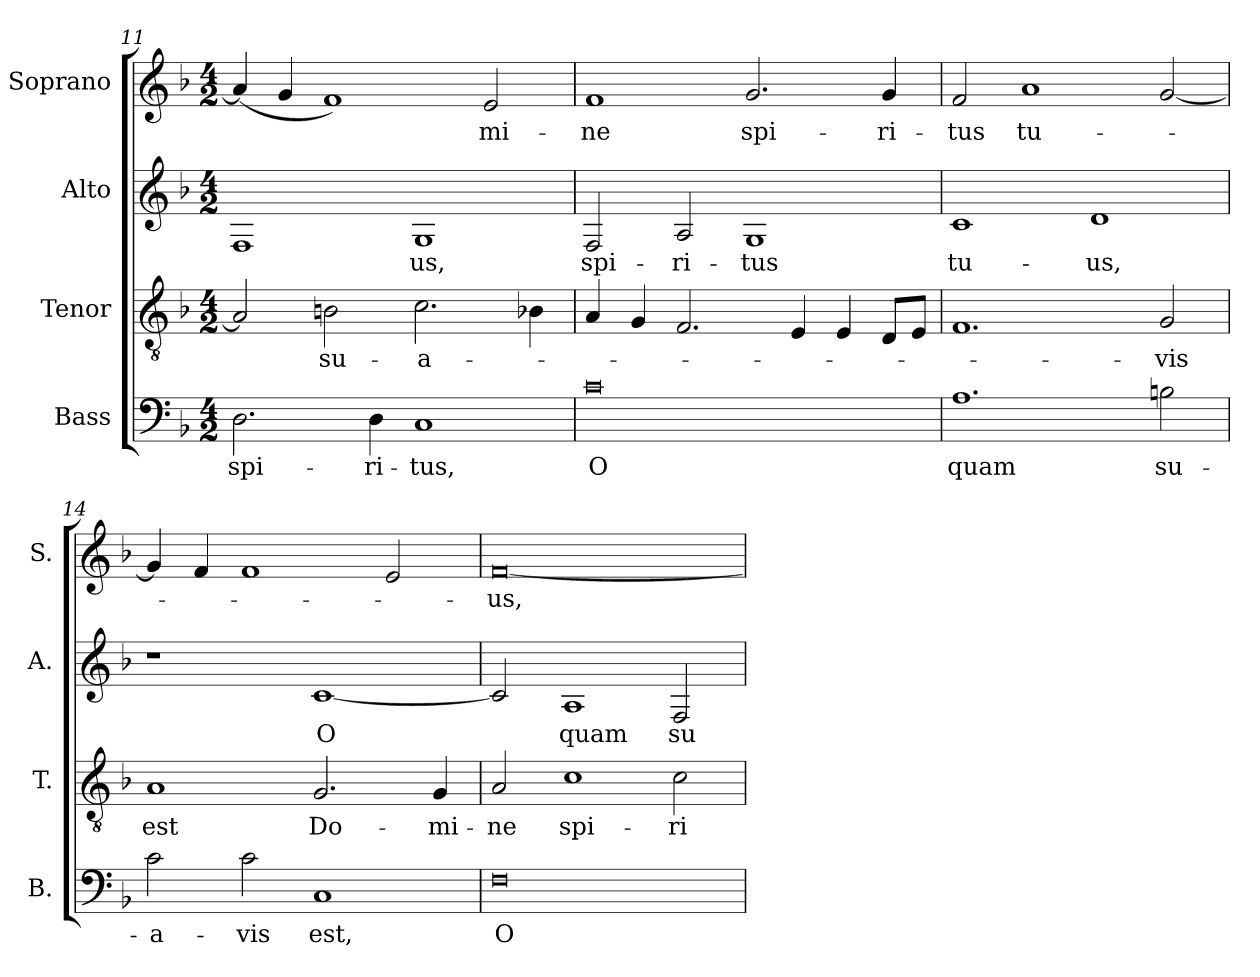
**kern	**text	**kern	**text	**kern	**text	**kern	**text
*part4	*part4	*part3	*part3	*part2	*part2	*part1	*part1
*staff4	*staff4	*staff3	*staff3	*staff2	*staff2	*staff1	*staff1
*I"Bass	*	*I"Tenor	*	*I"Alto	*	*I"Soprano	*
*I'B.	*	*I'T.	*	*I'A.	*	*I'S.	*
*clefF4	*	*clefGv2	*	*clefG2	*	*clefG2	*
*	*	*ITrd7c12	*	*	*	*	*
*k[b-]	*	*k[b-]	*	*k[b-]	*	*k[b-]	*
*F:	*	*F:	*	*F:	*	*F:	*
*M4/2	*	*M4/2	*	*M4/2	*	*M4/2	*
=11	=11	=11	=11	=11	=11	=11	=11
!	!LO:LY:b:color=#000000	!	!	!	!	!	!
2.Di\	spi-	2AAi/]	.	1Fi	.	(4ai/]	.
.	.	.	.	.	.	4gi/	.
!	!	!	!LO:LY:b:color=#000000	!	!	!	!
.	.	2BBni\	su-	.	.	1fi)	.
!	!LO:LY:b:color=#000000	!	!	!	!	!	!
4Di\	-ri-	.	.	.	.	.	.
!	!LO:LY:b:color=#000000	!	!	!	!	!	!
!	!	!	!LO:LY:b:color=#000000	!	!	!	!
!	!	!	!	!	!LO:LY:b:color=#000000	!	!
1Ci	-tus,	2.Ci\	-a-	1Gi	-us,	.	.
!	!	!	!	!	!	!	!LO:LY:b:color=#000000
.	.	.	.	.	.	2ei/	-mi-
.	.	4BB-Xi\	.	.	.	.	.
=12	=12	=12	=12	=12	=12	=12	=12
!	!LO:LY:b:color=#000000	!	!	!	!	!	!
!	!	!	!	!	!LO:LY:b:color=#000000	!	!
!	!	!	!	!	!	!	!LO:LY:b:color=#000000
0ci	O	4AAi/	.	2Fi/	spi-	1fi	-ne
.	.	4GGi/	.	.	.	.	.
!	!	!	!	!	!LO:LY:b:color=#000000	!	!
.	.	2.FFi/	.	2Ai/	-ri-	.	.
!	!	!	!	!	!LO:LY:b:color=#000000	!	!
!	!	!	!	!	!	!	!LO:LY:b:color=#000000
.	.	.	.	1Gi	-tus	2.gi/	spi-
.	.	4EEi/	.	.	.	.	.
.	.	4EEi/	.	.	.	.	.
!	!	!	!	!	!	!	!LO:LY:b:color=#000000
.	.	8DDi/L	.	.	.	4gi/	-ri-
.	.	8EEi/J	.	.	.	.	.
!!LO:LB:g=z
=13	=13	=13	=13	=13	=13	=13	=13
!	!LO:LY:b:color=#000000	!	!	!	!	!	!
!	!	!	!	!	!LO:LY:b:color=#000000	!	!
!	!	!	!	!	!	!	!LO:LY:b:color=#000000
1.Ai	quam	1.FFi	.	1ci	tu-	2fi/	-tus
!	!	!	!	!	!	!	!LO:LY:b:color=#000000
.	.	.	.	.	.	1ai	tu-
!	!	!	!	!	!LO:LY:b:color=#000000	!	!
.	.	.	.	1di	-us,	.	.
!	!LO:LY:b:color=#000000	!	!	!	!	!	!
!	!	!	!LO:LY:b:color=#000000	!	!	!	!
2Bni\	su-	2GGi/	-vis	.	.	[2gi/	.
=14	=14	=14	=14	=14	=14	=14	=14
!	!LO:LY:b:color=#000000	!	!	!	!	!	!
!	!	!	!LO:LY:b:color=#000000	!	!	!	!
2ci\	-a-	1AAi	est	1r	.	4gi/]	.
.	.	.	.	.	.	4fi/	.
!	!LO:LY:b:color=#000000	!	!	!	!	!	!
2ci\	-vis	.	.	.	.	1fi	.
!	!LO:LY:b:color=#000000	!	!	!	!	!	!
!	!	!	!LO:LY:b:color=#000000	!	!	!	!
!	!	!	!	!	!LO:LY:b:color=#000000	!	!
1Ci	est,	2.GGi/	Do-	[1ci	O	.	.
.	.	.	.	.	.	2ei/	.
!	!	!	!LO:LY:b:color=#000000	!	!	!	!
.	.	4GGi/	-mi-	.	.	.	.
=15	=15	=15	=15	=15	=15	=15	=15
!	!LO:LY:b:color=#000000	!	!	!	!	!	!
!	!	!	!LO:LY:b:color=#000000	!	!	!	!
!	!	!	!	!	!	!	!LO:LY:b:color=#000000
0Fi	O	2AAi/	-ne	2ci/]	.	[0fi	-us,
!	!	!	!LO:LY:b:color=#000000	!	!	!	!
!	!	!	!	!	!LO:LY:b:color=#000000	!	!
.	.	1Ci	spi-	1Ai	quam	.	.
!	!	!	!LO:LY:b:color=#000000	!	!	!	!
!	!	!	!	!	!LO:LY:b:color=#000000	!	!
.	.	2Ci\	-ri-	2Fi/	su-	.	.
=	=	=	=	=	=	=	=
*-	*-	*-	*-	*-	*-	*-	*-
